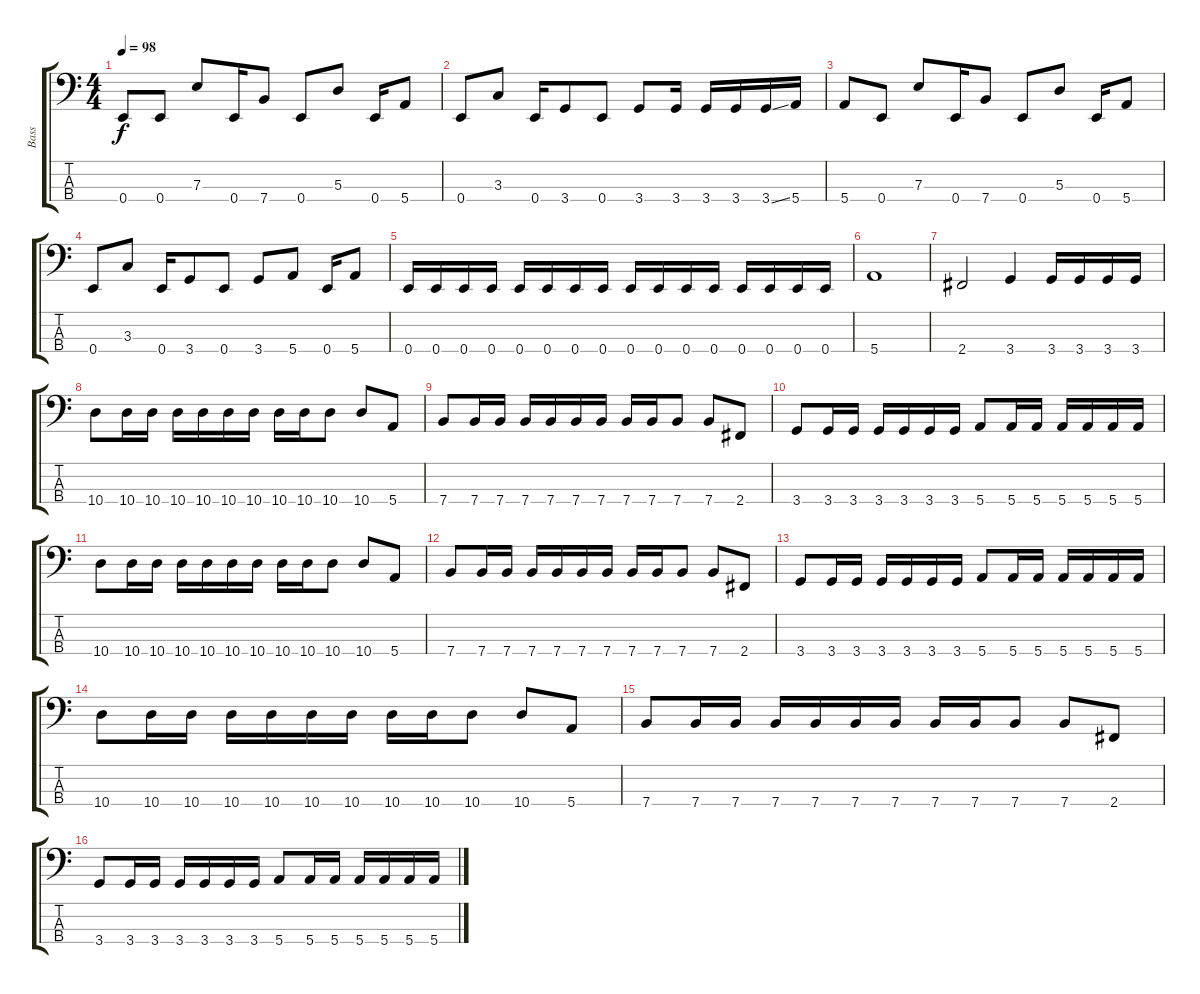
\track ("Bass" "Bass") {instrument electricbasspick}
\staff {score tabs}
\tuning (G2 D2 A1 E1) {hide}
\ts (4 4)
\tempo 98
\clef f4
\ks c
0.4.8{dy f} 0.4.8 7.3.8 0.4.16 7.4.8 0.4.8 5.3.8 0.4.16 5.4.8 |
0.4.8 3.3.8 0.4.16 3.4.8 0.4.8 3.4.8 3.4.16 3.4.16 3.4.16 3.4{ss}.16 5.4.16 |
5.4.8 0.4.8 7.3.8 0.4.16 7.4.8 0.4.8 5.3.8 0.4.16 5.4.8 |
0.4.8 3.3.8 0.4.16 3.4.8 0.4.8 3.4.8 5.4.8 0.4.16 5.4.8 |
0.4.16 0.4.16 0.4.16 0.4.16 0.4.16 0.4.16 0.4.16 0.4.16 0.4.16 0.4.16 0.4.16 0.4.16 0.4.16 0.4.16 0.4.16 0.4.16 |
5.4.1 |
2.4.2 3.4.4 3.4.16 3.4.16 3.4.16 3.4.16 |
10.4.8 10.4.16 10.4.16 10.4.16 10.4.16 10.4.16 10.4.16 10.4.16 10.4.16 10.4.8 10.4.8 5.4.8 |
7.4.8 7.4.16 7.4.16 7.4.16 7.4.16 7.4.16 7.4.16 7.4.16 7.4.16 7.4.8 7.4.8 2.4.8 |
3.4.8 3.4.16 3.4.16 3.4.16 3.4.16 3.4.16 3.4.16 5.4.8 5.4.16 5.4.16 5.4.16 5.4.16 5.4.16 5.4.16 |
10.4.8 10.4.16 10.4.16 10.4.16 10.4.16 10.4.16 10.4.16 10.4.16 10.4.16 10.4.8 10.4.8 5.4.8 |
7.4.8 7.4.16 7.4.16 7.4.16 7.4.16 7.4.16 7.4.16 7.4.16 7.4.16 7.4.8 7.4.8 2.4.8 |
3.4.8 3.4.16 3.4.16 3.4.16 3.4.16 3.4.16 3.4.16 5.4.8 5.4.16 5.4.16 5.4.16 5.4.16 5.4.16 5.4.16 |
10.4.8 10.4.16 10.4.16 10.4.16 10.4.16 10.4.16 10.4.16 10.4.16 10.4.16 10.4.8 10.4.8 5.4.8 |
7.4.8 7.4.16 7.4.16 7.4.16 7.4.16 7.4.16 7.4.16 7.4.16 7.4.16 7.4.8 7.4.8 2.4.8 |
3.4.8 3.4.16 3.4.16 3.4.16 3.4.16 3.4.16 3.4.16 5.4.8 5.4.16 5.4.16 5.4.16 5.4.16 5.4.16 5.4.16
